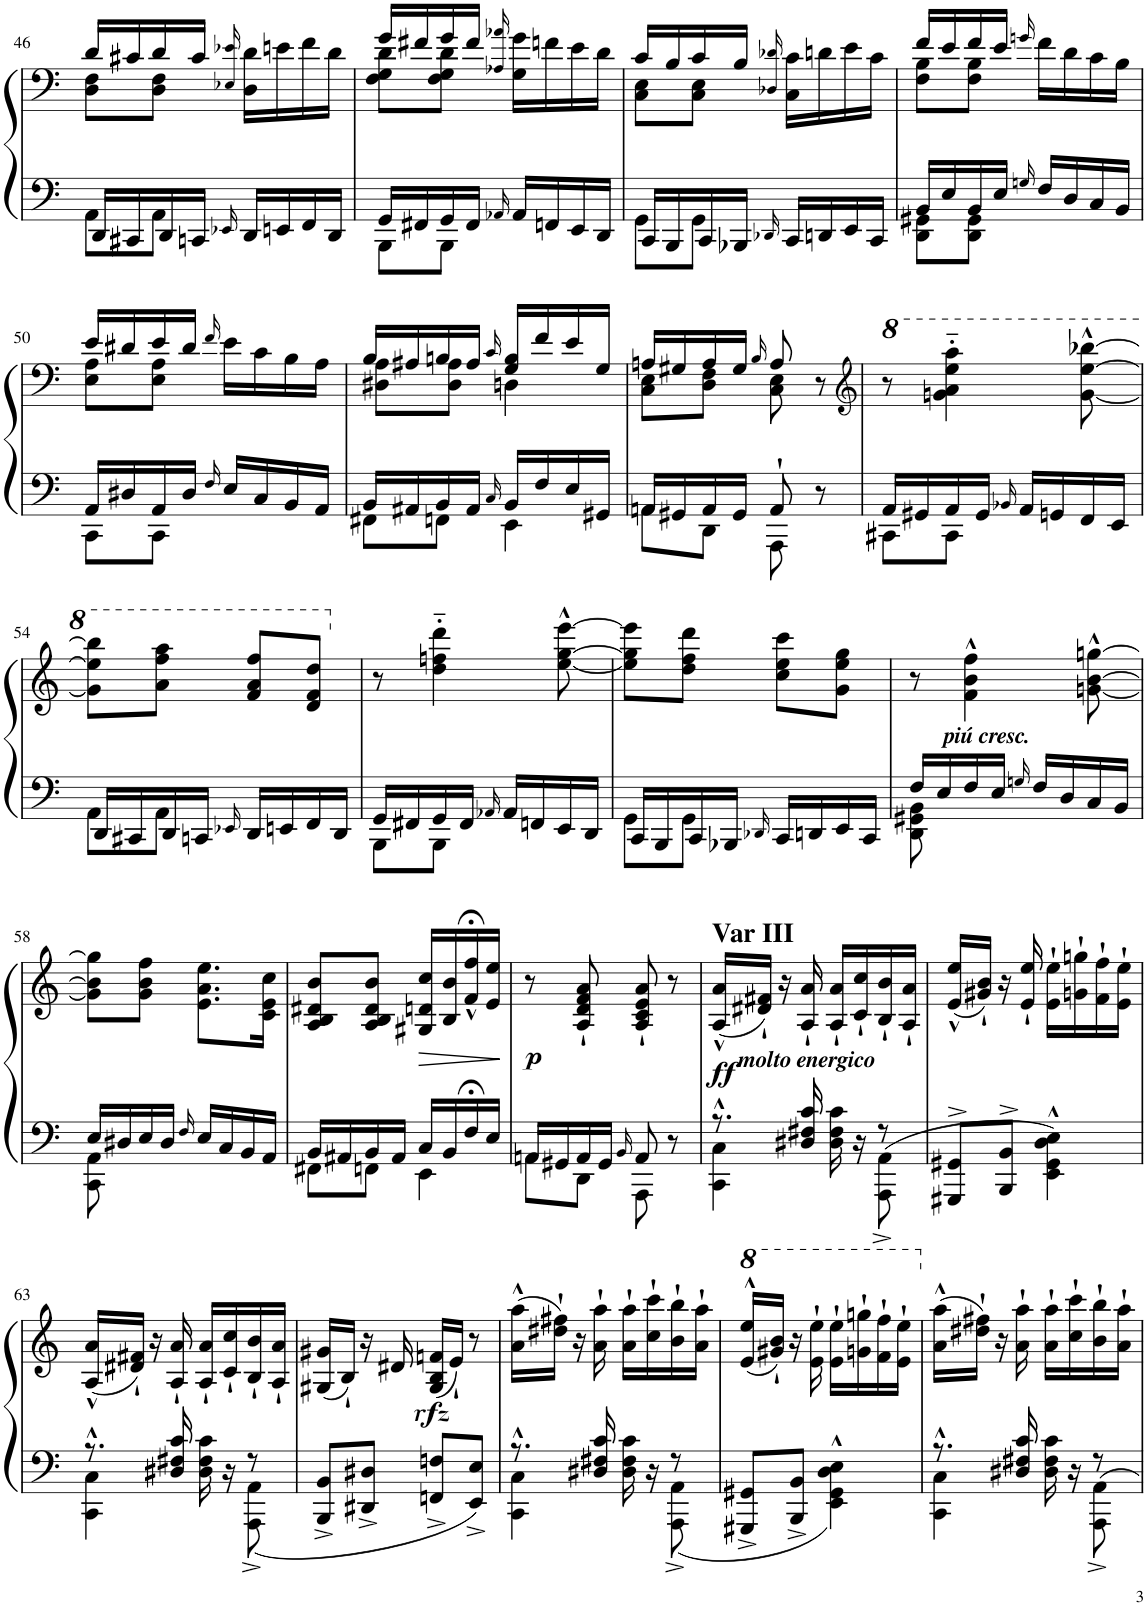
**kern	**kern	**dynam
*part1	*part1	*part1
*staff2	*staff1	*staff1/2
*I"Piano	*	*
*I'Pno.	*	*
!!LO:PB:g=z
*clefF4	*clefF4	*
*k[]	*k[]	*
*M2/4	*M2/4	*
=46	=46	=46
*^	*^	*
16DD/LL	8AA\L	16d/LL	8D\ 8F\L	.
16CC#X/	.	16c#X/	.	.
16DD/	8AA\J	16d/	8D\ 8F\J	.
16CCn/JJ	.	16c#/JJ	.	.
16qEE-X/	.	16qE-X/ 16qe-X/	.	.
16DD/LL	4ryy	16D\ 16d\LL	4ryy	.
16EEn/	.	16en\	.	.
16FF/	.	16f\	.	.
16DD/JJ	.	16d\JJ	.	.
=47	=47	=47	=47	=47
16GG/LL	8BBB\L	16g/LL	8F\ 8G\ 8d\L	.
16FF#X/	.	16f#X/	.	.
16GG/	8BBB\J	16g/	8F\ 8G\ 8d\J	.
16FF#/JJ	.	16f#/JJ	.	.
16qAA-X/	.	16qA-X/ 16qa-X/	.	.
16AA-/LL	4ryy	16G\ 16g\LL	4ryy	.
16FFn/	.	16fn\	.	.
16EE/	.	16e\	.	.
16DD/JJ	.	16d\JJ	.	.
=48	=48	=48	=48	=48
16CC/LL	8GG\L	16c/LL	8C\ 8E\L	.
16BBB/	.	16B/	.	.
16CC/	8GG\J	16c/	8C\ 8E\J	.
16BBB-X/JJ	.	16B/JJ	.	.
16qDD-X/	.	16qD-X/ 16qd-X/	.	.
16CC/LL	4ryy	16C\ 16c\LL	4ryy	.
16DDn/	.	16dn\	.	.
16EE/	.	16e\	.	.
16CC/JJ	.	16c\JJ	.	.
=49	=49	=49	=49	=49
16BB/LL	8DD\ 8GG#X\L	16f/LL	8F\ 8B\L	.
16E/	.	16e/	.	.
16BB/	8DD\ 8GG#\J	16f/	8F\ 8B\J	.
16E/JJ	.	16e/JJ	.	.
16qGn/	.	16qgn/	.	.
16F/LL	4ryy	16f\LL	4ryy	.
16D/	.	16d\	.	.
16C/	.	16c\	.	.
16BB/JJ	.	16B\JJ	.	.
!!LO:LB:g=z	!!
=50	=50	=50	=50	=50
16AA/LL	8CC\L	16e/LL	8E\ 8A\L	.
16D#X/	.	16d#X/	.	.
16AA/	8CC\J	16e/	8E\ 8A\J	.
16D#/JJ	.	16d#/JJ	.	.
16qF/	.	16qf/	.	.
16E/LL	4ryy	16e\LL	4ryy	.
16C/	.	16c\	.	.
16BB/	.	16B\	.	.
16AA/JJ	.	16A\JJ	.	.
=51	=51	=51	=51	=51
16BB/LL	8FF#X\L	16B/LL	8D#X\ 8A\L	.
16AA#X/	.	16A#X/	.	.
16BB/	8FFn\J	16Bn/	8D#\ 8A#\J	.
16AA#/JJ	.	16A#/JJ	.	.
16qC/	.	16qc/	.	.
16BB/LL	4EE\	16G/ 16B/LL	4Dn\	.
16F/	.	16f/	.	.
16E/	.	16e/	.	.
16GG#X/JJ	.	16G/JJ	.	.
=52	=52	=52	=52	=52
16AAn/LL	8AA\L	16An/LL	8C\ 8E\L	.
16GG#X/	.	16G#X/	.	.
16AA/	8DD\J	16A/	8D\ 8F\J	.
16GG#/JJ	.	16G#/JJ	.	.
.	.	16qB/	.	.
8AA`/	8AAA\	8A/	8C\ 8E\	.
8r	8ryy	8r	8ryy	.
*	*	*v	*v	*
=53	=53	=53	=53
*	*	*clefG2	*
*	*	*8va	*
16AA/LL	8CC#X\L	8r	.
16GG#X/	.	.	.
16AA/	8CC#\J	4ggn\'~ 4aa\'~ 4eee\'~ 4aaa\'~	.
16GG#/JJ	.	.	.
16qBB-X/	.	.	.
16AA/LL	4ryy	.	.
16GGn/	.	.	.
16FF/	.	[8gg\^^ [8eee\^^ [8bbb-X\^^	.
16EE/JJ	.	.	.
!!LO:LB:g=z
=54	=54	=54	=54
16DD/LL	8AA\L	8gg\] 8eee\] 8bbb-\]L	.
16CC#X/	.	.	.
16DD/	8AA\J	8aa\ 8fff\ 8aaa\J	.
16CCn/JJ	.	.	.
16qEE-X/	.	.	.
16DD/LL	4ryy	8ff/ 8aa/ 8fff/L	.
16EEn/	.	.	.
16FF/	.	8dd/ 8ff/ 8ddd/J	.
16DD/JJ	.	.	.
=55	=55	=55	=55
*	*	*X8va	*
16GG/LL	8BBB\L	8r	.
16FF#X/	.	.	.
16GG/	8BBB\J	4dd\'~ 4ffn\'~ 4ddd\'~	.
16FF#/JJ	.	.	.
16qAA-X/	.	.	.
16AA-/LL	4ryy	.	.
16FFn/	.	.	.
16EE/	.	[8ee\^^ [8gg\^^ [8eee\^^	.
16DD/JJ	.	.	.
=56	=56	=56	=56
16CC/LL	8GG\L	8ee\] 8gg\] 8eee\]L	.
16BBB/	.	.	.
16CC/	8GG\J	8dd\ 8ff\ 8ddd\J	.
16BBB-X/JJ	.	.	.
16qDD-X/	.	.	.
16CC/LL	4ryy	8cc\ 8ee\ 8ccc\L	.
16DDn/	.	.	.
16EE/	.	8g\ 8ee\ 8gg\J	.
16CC/JJ	.	.	.
=57	=57	=57	=57
16F/LL	8DD\ 8GG#X\ 8BB\	8r	.
16E/	.	.	.
!	!	!LO:TX:b:Bi:t=piú cresc.	!
16F/	4.ryy	4f\^^ 4b\^^ 4ff\^^	.
16E/JJ	.	.	.
16qGn/	.	.	.
16F/LL	.	.	.
16D/	.	.	.
16C/	.	[8gn\^^ [8b\^^ [8ggn\^^	.
16BB/JJ	.	.	.
!!LO:LB:g=z
=58	=58	=58	=58
16E/LL	8CC\ 8AA\	8g\] 8b\] 8gg\]L	.
16D#X/	.	.	.
16E/	4.ryy	8g\ 8b\ 8ff\J	.
16D#/JJ	.	.	.
16qF/	.	.	.
16E/LL	.	8.e\ 8.a\ 8.ee\L	.
16C/	.	.	.
16BB/	.	.	.
16AA/JJ	.	16c\ 16e\ 16cc\Jk	.
=59	=59	=59	=59
16BB/LL	8FF#X\L	8A/ 8B/ 8d#X/ 8b/L	.
16AA#X/	.	.	.
16BB/	8FFn\J	8A/ 8B/ 8d#/ 8b/J	.
16AA#/JJ	.	.	.
!	!	!	!LO:HP:b
16C/LL	4EE\	16G#X/ 16dn/ 16cc/LL	>
16BB/	.	16B/ 16b/	.
16F;</	.	16f/;<^^ 16ff/;<^^	.
16E/JJ	.	16e/ 16ee/JJ	.
*v	*v	*	*
.	.	]
=60	=60	=60
*^	*	*
!	!	!	!LO:DY:b
16AAn/LL	8AA\L	8r	p
16GG#X/	.	.	.
16AA/	8DD\J	8A/` 8d/` 8f/` 8a/`	.
16GG#/JJ	.	.	.
16qBB/	.	.	.
8AA/	8AAA\	8A/` 8c/` 8e/` 8a/`	.
8r	8ryy	8r	.
=61	=61	=61	=61
!	!	!LO:TX:a:B:t=Var III	!
!	!	!LO:TX:b:Bi:t=molto energico	!
!	!	!	!LO:DY:b
8.r	4CC\^^ 4C\^^	(16A/^^ 16a/^^LL	ff
.	.	16d#X/` 16f#X/`JJ)	.
.	.	16r	.
16D#X/ 16F#X/ 16c/	.	16A/` 16a/`	.
16D#\ 16F#\ 16c\	8ryy	16A/` 16a/`LL	.
16r	.	16c/` 16cc/`	.
8r	8AAA\^< 8AA\^<	16B/` 16b/`	.
.	.	16A/` 16a/`JJ	.
*v	*v	*	*
=62	=62	=62
8GGG#X/^> 8GG#X/^>L	(16e/^^ 16ee/^^LL	.
.	16g#X/` 16b/`JJ)	.
8BBB/^> 8BB/^>J	16r	.
.	16e/` 16ee/`	.
4EE\^^ 4GG#\^^ 4D\^^ 4E\^^	16e\` 16ee\`LL	.
.	16gn\` 16ggn\`	.
.	16f\` 16ff\`	.
.	16e\` 16ee\`JJ	.
!!LO:LB:g=z
=63	=63	=63
*^	*	*
8.r	4CC\^^ 4C\^^	(16A/^^ 16a/^^LL	.
.	.	16d#X/` 16f#X/`JJ)	.
.	.	16r	.
16D#X/ 16F#X/ 16c/	.	16A/` 16a/`	.
16D#\ 16F#\ 16c\	8ryy	16A/` 16a/`LL	.
16r	.	16c/` 16cc/`	.
8r	8AAA\^ 8AA\^	16B/` 16b/`	.
.	.	16A/` 16a/`JJ	.
*v	*v	*	*
=64	=64	=64
8BBB/^ 8BB/^L	(16G#X/ 16g#X/LL	.
.	16B`/JJ)	.
8DD#X/^ 8D#X/^J	16r	.
.	16d#X/	.
!	!	!LO:DY:b
8FFn/^ 8Fn/^L	(16G#/ 16B/ 16fn/LL	rfz
.	16e`/JJ)	.
8EE/^ 8E/^J	8r	.
=65	=65	=65
*^	*	*
8.r	4CC\^^ 4C\^^	(16a\^^ 16aa\^^LL	.
.	.	16dd#X\` 16ff#X\`JJ)	.
.	.	16r	.
16D#X/ 16F#X/ 16c/	.	16a\` 16aa\`	.
16D#\ 16F#\ 16c\	8ryy	16a\` 16aa\`LL	.
16r	.	16cc\` 16ccc\`	.
8r	8AAA\^ 8AA\^	16b\` 16bb\`	.
.	.	16a\` 16aa\`JJ	.
*v	*v	*	*
=66	=66	=66
*	*8va	*
8GGG#X/^ 8GG#X/^L	(16ee/^^ 16eee/^^LL	.
.	16gg#X/` 16bb/`JJ)	.
8BBB/^ 8BB/^J	16r	.
.	16ee\` 16eee\`	.
4EE\^^ 4GG#\^^ 4D\^^ 4E\^^	16ee\` 16eee\`LL	.
.	16ggn\` 16gggn\`	.
.	16ff\` 16fff\`	.
.	16ee\` 16eee\`JJ	.
=67	=67	=67
*^	*	*
*	*	*X8va	*
8.r	4CC\^^ 4C\^^	(16a\^^ 16aa\^^LL	.
.	.	16dd#X\` 16ff#X\`JJ)	.
.	.	16r	.
16D#X/ 16F#X/ 16c/	.	16a\` 16aa\`	.
16D#\ 16F#\ 16c\	8ryy	16a\` 16aa\`LL	.
16r	.	16cc\` 16ccc\`	.
8r	8AAA\^< 8AA\^<	16b\` 16bb\`	.
.	.	16a\` 16aa\`JJ	.
*v	*v	*	*
=	=	=
*-	*-	*-
